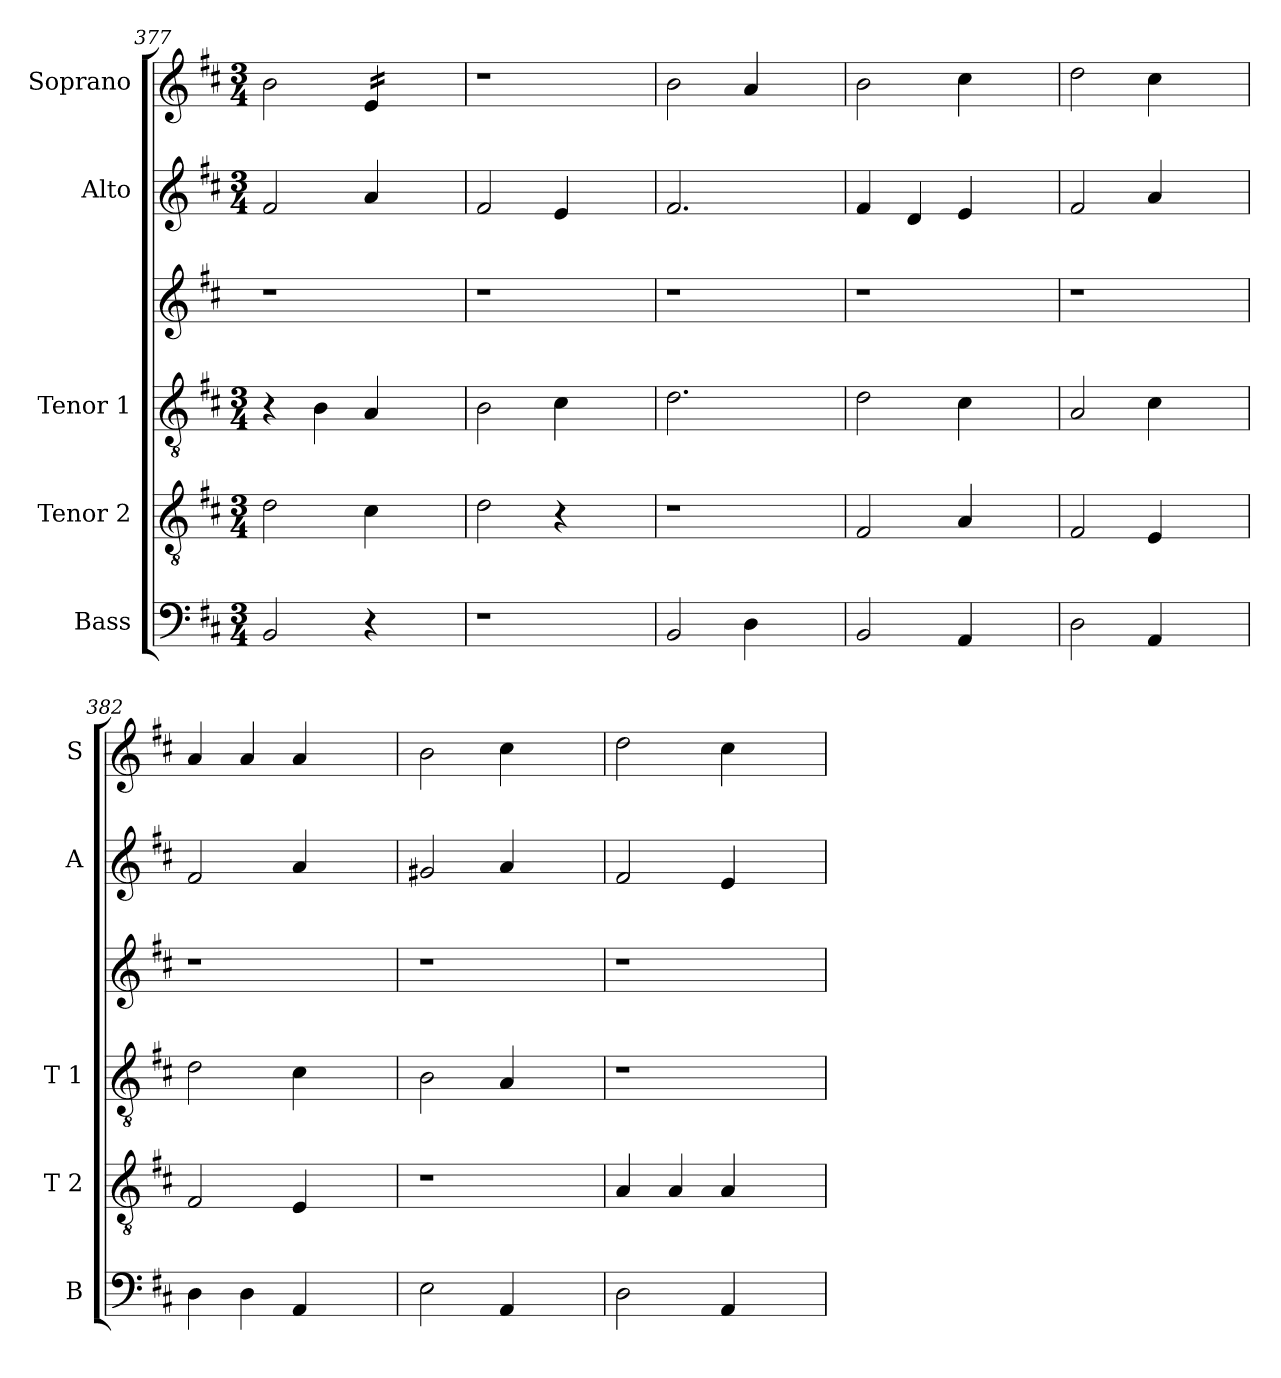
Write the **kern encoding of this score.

**kern	**kern	**kern	**kern	**kern	**kern
*part6	*part5	*part4	*part3	*part2	*part1
*staff6	*staff5	*staff4	*staff3	*staff2	*staff1
*I"Bass	*I"Tenor 2	*I"Tenor 1	*	*I"Alto	*I"Soprano
*I'B	*I'T 2	*I'T 1	*	*I'A	*I'S
*clefF4	*clefGv2	*clefGv2	*clefG2	*clefG2	*clefG2
*k[f#c#]	*k[f#c#]	*k[f#c#]	*k[f#c#]	*k[f#c#]	*k[f#c#]
*D:	*D:	*D:	*D:	*D:	*D:
*M3/4	*M3/4	*M3/4	*	*M3/4	*M3/4
=377	=377	=377	=377	=377	=377
2BB/	2d\	4r	1r	2f#/	2b\
.	.	4B\	.	.	.
*	*	*	*	*	*tremolo
4r	4c#\	4A/	.	4a/	16e/LL
.	.	.	.	.	16e/
.	.	.	.	.	16e/
.	.	.	.	.	16e/JJ
*	*	*	*	*	*Xtremolo
4ryy	4ryy	4ryy	.	4ryy	4ryy
!!LO:PB:g=z
=378	=378	=378	=378	=378	=378
!LO:N:vis=1	!	!	!	!	!LO:N:vis=1
2.r	2d\	2B\	1r	2f#/	2.r
.	4r	4c#\	.	4e/	.
4ryy	4ryy	4ryy	.	4ryy	4ryy
=379	=379	=379	=379	=379	=379
!	!LO:N:vis=1	!	!	!	!
2BB/	2.r	2.d\	1r	2.f#/	2b\
4D\	.	.	.	.	4a/
4ryy	4ryy	4ryy	.	4ryy	4ryy
=380	=380	=380	=380	=380	=380
2BB/	2F#/	2d\	1r	4f#/	2b\
.	.	.	.	4d/	.
4AA/	4A/	4c#\	.	4e/	4cc#\
4ryy	4ryy	4ryy	.	4ryy	4ryy
=381	=381	=381	=381	=381	=381
2D\	2F#/	2A/	1r	2f#/	2dd\
4AA/	4E/	4c#\	.	4a/	4cc#\
4ryy	4ryy	4ryy	.	4ryy	4ryy
=382	=382	=382	=382	=382	=382
4D\	2F#/	2d\	1r	2f#/	4a/
4D\	.	.	.	.	4a/
4AA/	4E/	4c#\	.	4a/	4a/
4ryy	4ryy	4ryy	.	4ryy	4ryy
=383	=383	=383	=383	=383	=383
!	!LO:N:vis=1	!	!	!	!
2E\	2.r	2B\	1r	2g#X/	2b\
4AA/	.	4A/	.	4a/	4cc#\
4ryy	4ryy	4ryy	.	4ryy	4ryy
=384	=384	=384	=384	=384	=384
!	!	!LO:N:vis=1	!	!	!
2D\	4A/	2.r	1r	2f#/	2dd\
.	4A/	.	.	.	.
4AA/	4A/	.	.	4e/	4cc#\
4ryy	4ryy	4ryy	.	4ryy	4ryy
=	=	=	=	=	=
*-	*-	*-	*-	*-	*-
